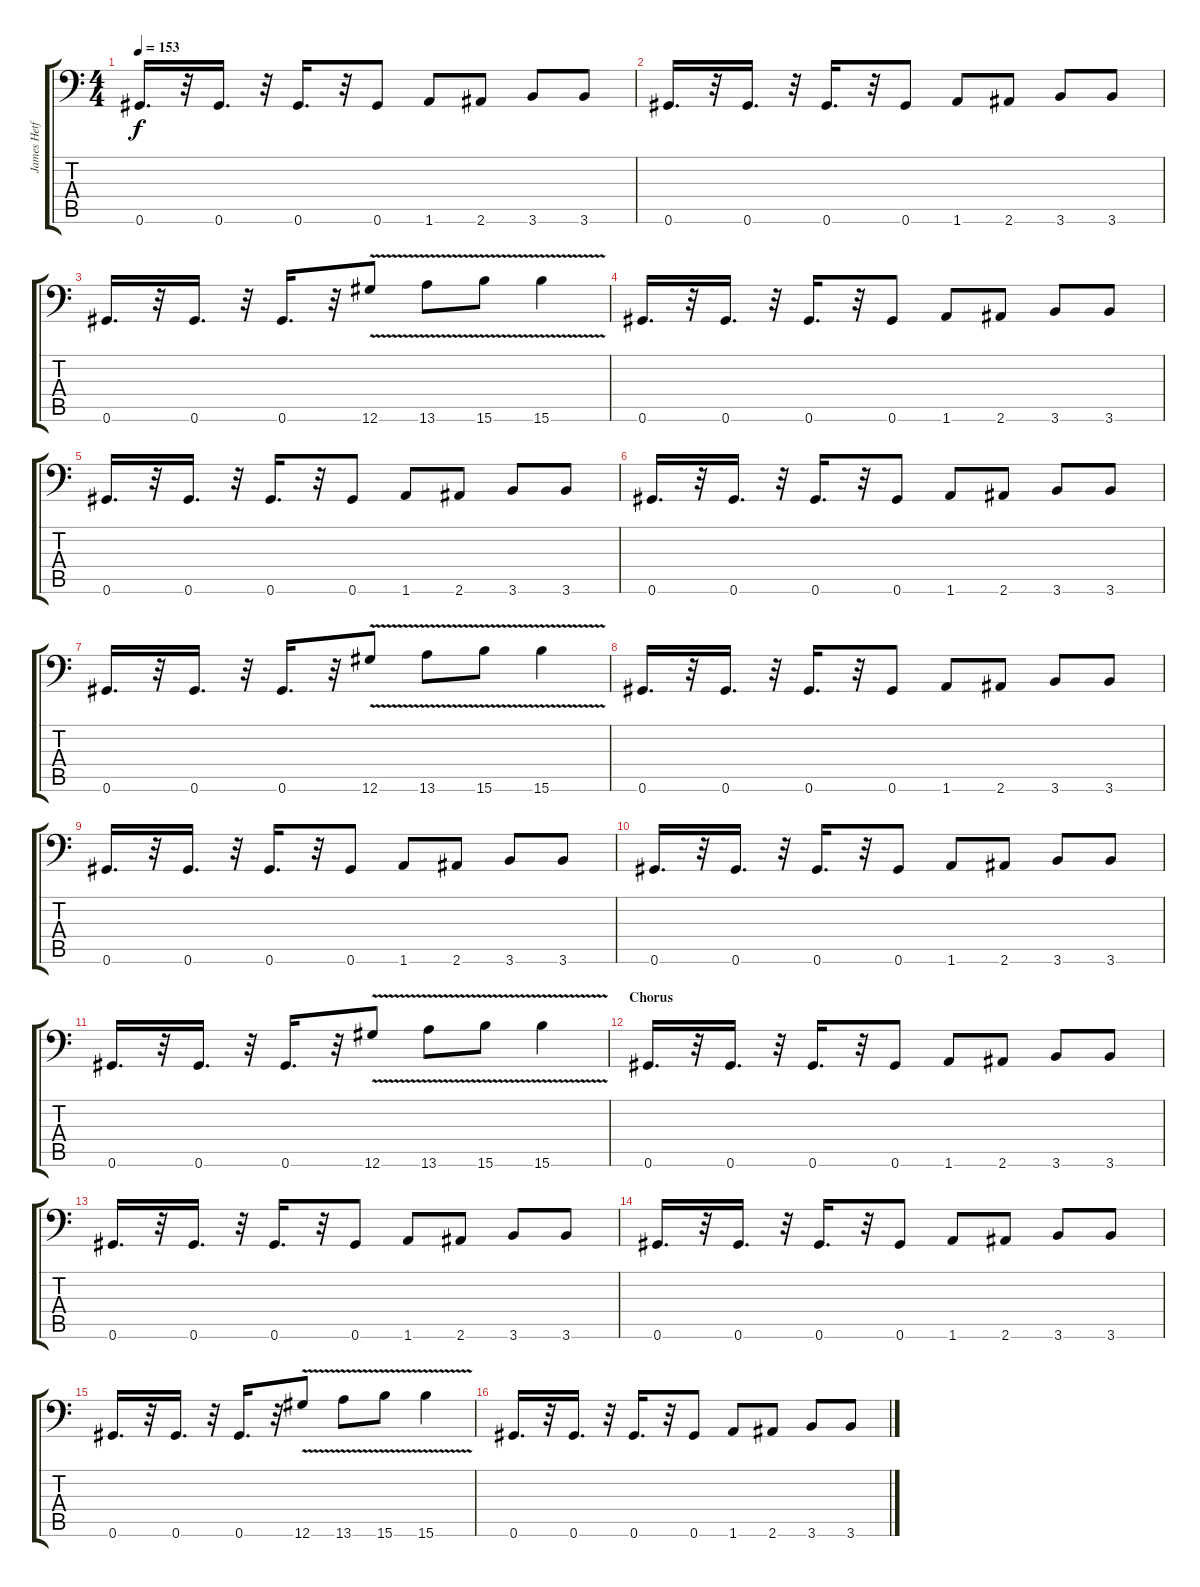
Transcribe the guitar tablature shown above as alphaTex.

\track ("James Hetfield (Guitar)" "James Hetf") {instrument overdrivenguitar}
\staff {score tabs}
\tuning (Bb3 F3 Db3 Ab2 Eb2 Ab1) {hide}
\ts (4 4)
\tempo 153
\clef f4
\ks c
0.6.16{d dy f} r.32 0.6.16{d} r.32 0.6.16{d} r.32 0.6.8 1.6.8 2.6.8 3.6.8 3.6.8 |
0.6.16{d} r.32 0.6.16{d} r.32 0.6.16{d} r.32 0.6.8 1.6.8 2.6.8 3.6.8 3.6.8 |
0.6.16{d} r.32 0.6.16{d} r.32 0.6.16{d} r.32 12.6{v}.8 13.6{v}.8 15.6{v}.8 15.6{v}.4 |
0.6.16{d} r.32 0.6.16{d} r.32 0.6.16{d} r.32 0.6.8 1.6.8 2.6.8 3.6.8 3.6.8 |
0.6.16{d} r.32 0.6.16{d} r.32 0.6.16{d} r.32 0.6.8 1.6.8 2.6.8 3.6.8 3.6.8 |
0.6.16{d} r.32 0.6.16{d} r.32 0.6.16{d} r.32 0.6.8 1.6.8 2.6.8 3.6.8 3.6.8 |
0.6.16{d} r.32 0.6.16{d} r.32 0.6.16{d} r.32 12.6{v}.8 13.6{v}.8 15.6{v}.8 15.6{v}.4 |
0.6.16{d} r.32 0.6.16{d} r.32 0.6.16{d} r.32 0.6.8 1.6.8 2.6.8 3.6.8 3.6.8 |
0.6.16{d} r.32 0.6.16{d} r.32 0.6.16{d} r.32 0.6.8 1.6.8 2.6.8 3.6.8 3.6.8 |
0.6.16{d} r.32 0.6.16{d} r.32 0.6.16{d} r.32 0.6.8 1.6.8 2.6.8 3.6.8 3.6.8 |
0.6.16{d} r.32 0.6.16{d} r.32 0.6.16{d} r.32 12.6{v}.8 13.6{v}.8 15.6{v}.8 15.6{v}.4 |
\section ("" "Chorus")
0.6.16{d} r.32 0.6.16{d} r.32 0.6.16{d} r.32 0.6.8 1.6.8 2.6.8 3.6.8 3.6.8 |
0.6.16{d} r.32 0.6.16{d} r.32 0.6.16{d} r.32 0.6.8 1.6.8 2.6.8 3.6.8 3.6.8 |
0.6.16{d} r.32 0.6.16{d} r.32 0.6.16{d} r.32 0.6.8 1.6.8 2.6.8 3.6.8 3.6.8 |
0.6.16{d} r.32 0.6.16{d} r.32 0.6.16{d} r.32 12.6{v}.8 13.6{v}.8 15.6{v}.8 15.6{v}.4 |
0.6.16{d} r.32 0.6.16{d} r.32 0.6.16{d} r.32 0.6.8 1.6.8 2.6.8 3.6.8 3.6.8
